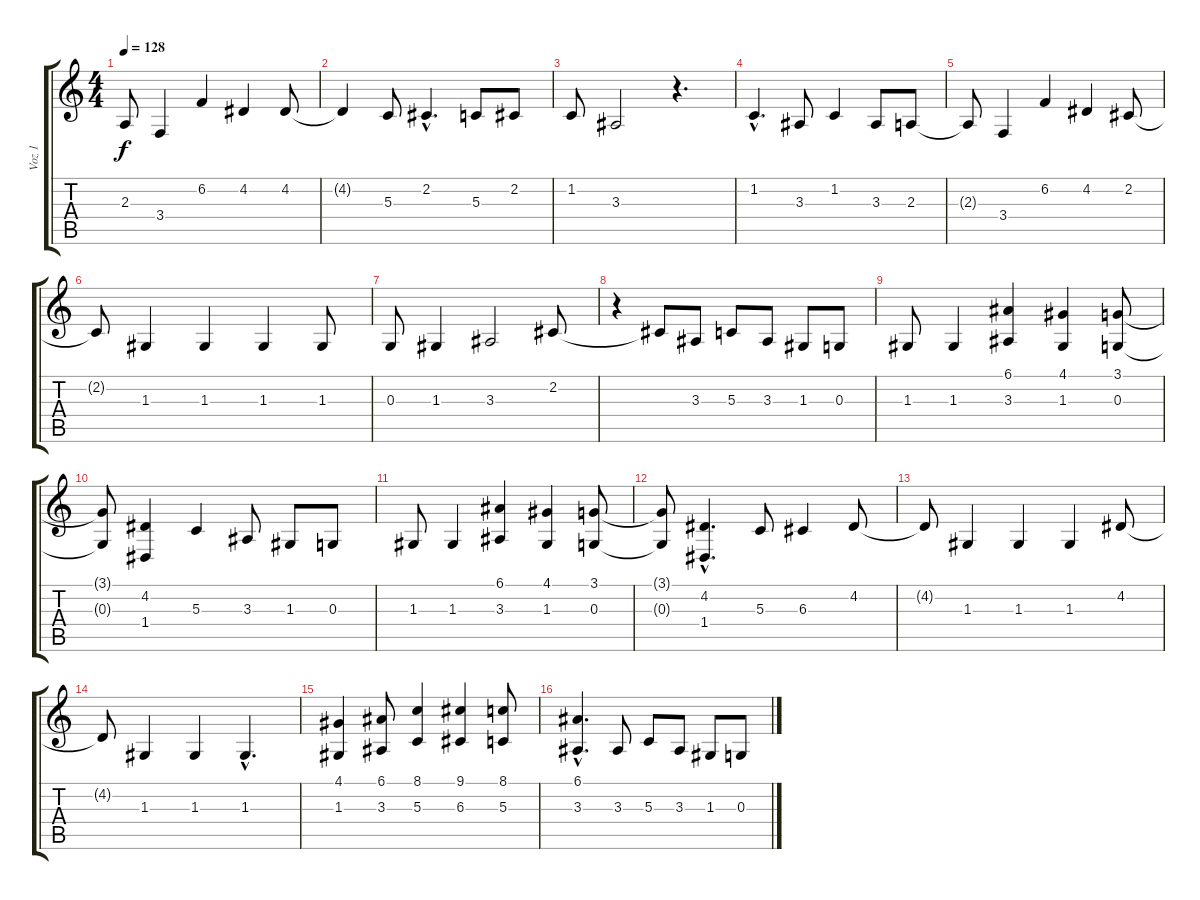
\track ("Voz 1" "Voz 1") {instrument cello}
\staff {score tabs}
\tuning (E4 B3 G3 D3 A2 E2) {hide}
\ts (4 4)
\tempo 128
\clef g2
\ks c
2.3{t}.8{dy f} 3.4.4 6.2.4 4.2.4 4.2.8 |
4.2{t}.4 5.3.8 2.2{hac}.4{d} 5.3.8 2.2.8 |
1.2.8 3.3.2 r.4{d} |
1.2{hac}.4{d} 3.3.8 1.2.4 3.3.8 2.3.8 |
2.3{t}.8 3.4.4 6.2.4 4.2.4 2.2.8 |
2.2{t}.8 1.3.4 1.3.4 1.3.4 1.3.8 |
0.3.8 1.3.4 3.3.2 2.2.8 |
r.4 2.2{t}.8 3.3.8 5.3.8 3.3.8 1.3.8 0.3.8 |
1.3.8 1.3.4 (6.1 3.3).4 (4.1 1.3).4 (3.1 0.3).8 |
(3.1{t} 0.3{t}).8 (4.2 1.4).4 5.3.4 3.3.8 1.3.8 0.3.8 |
1.3.8 1.3.4 (6.1 3.3).4 (4.1 1.3).4 (3.1 0.3).8 |
(3.1{t} 0.3{t}).8 (4.2{hac} 1.4{hac}).4{d} 5.3.8 6.3.4 4.2.8 |
4.2{t}.8 1.3.4 1.3.4 1.3.4 4.2.8 |
4.2{t}.8 1.3.4 1.3.4 1.3{hac}.4{d} |
(4.1 1.3).4 (6.1 3.3).8 (8.1 5.3).4 (9.1 6.3).4 (8.1 5.3).8 |
(6.1{hac} 3.3{hac}).4{d} 3.3.8 5.3.8 3.3.8 1.3.8 0.3.8
